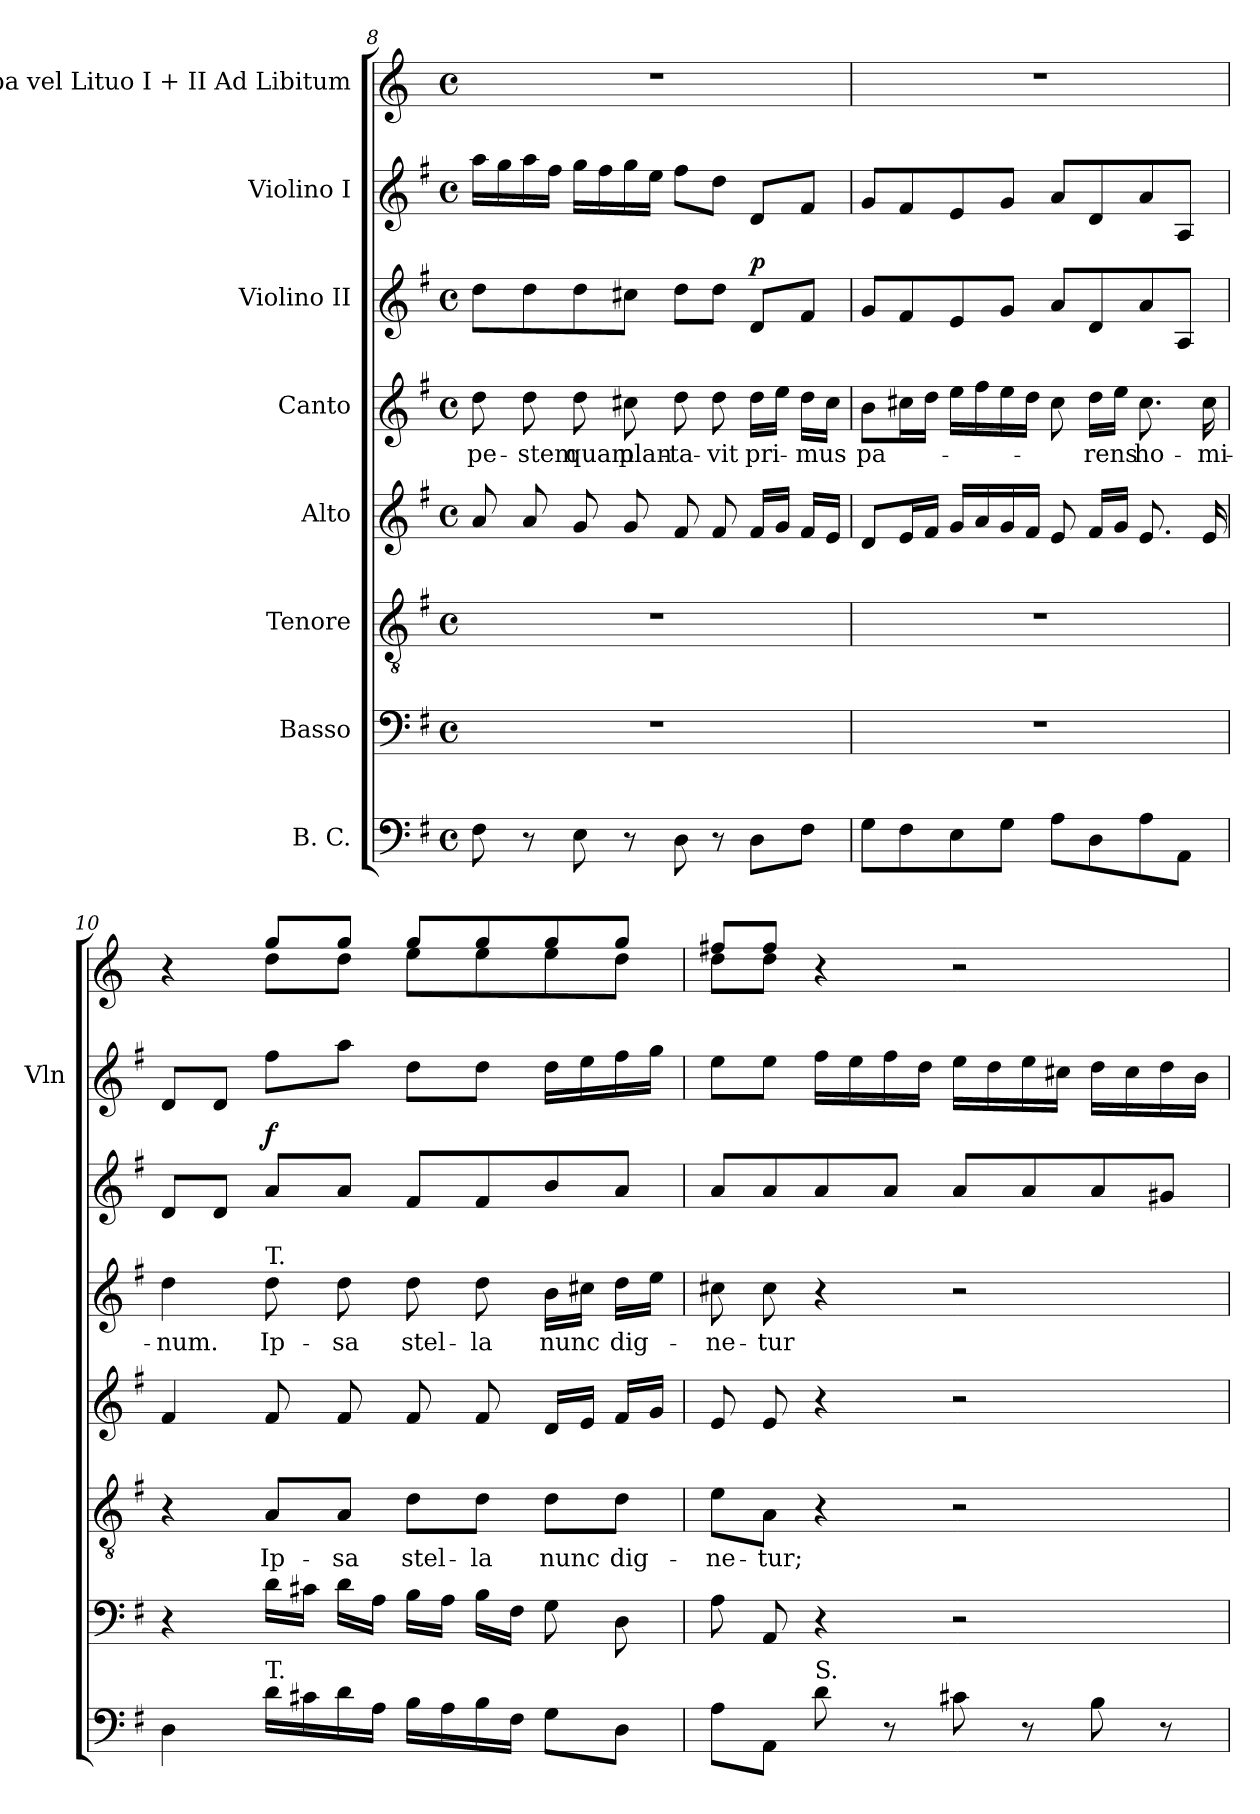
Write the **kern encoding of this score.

**kern	**kern	**kern	**text	**kern	**kern	**text	**kern	**dynam	**kern	**kern
*part8	*part7	*part6	*part6	*part5	*part4	*part4	*part3	*part3	*part2	*part1
*staff8	*staff7	*staff6	*staff6	*staff5	*staff4	*staff4	*staff3	*staff3	*staff2	*staff1
*I"B. C.	*I"Basso	*I"Tenore	*	*I"Alto	*I"Canto	*	*I"Violino II	*	*I"Violino I	*I"Tuba vel Lituo I + II Ad Libitum
*	*	*	*	*	*	*	*	*	*I'Vln	*
!!LO:LB:g=z
*clefF4	*clefF4	*clefGv2	*	*clefG2	*clefG2	*	*clefG2	*	*clefG2	*clefG2
*	*	*	*	*	*	*	*	*	*	*ITrd3c5
*k[f#]	*k[f#]	*k[f#]	*	*k[f#]	*k[f#]	*	*k[f#]	*	*k[f#]	*k[f#]
*M4/4	*M4/4	*M4/4	*	*M4/4	*M4/4	*	*M4/4	*	*M4/4	*M4/4
*met(c)	*met(c)	*met(c)	*	*met(c)	*met(c)	*	*met(c)	*	*met(c)	*met(c)
=8	=8	=8	=8	=8	=8	=8	=8	=8	=8	=8
!	!	!	!	!	!	!LO:LY:b	!	!	!	!
8F#\	1r	1r	.	8a/	8dd\	pe-	8dd\L	.	16aa\LL	1r
.	.	.	.	.	.	.	.	.	16gg\	.
!	!	!	!	!	!	!LO:LY:b	!	!	!	!
8r	.	.	.	8a/	8dd\	-stem	8dd\	.	16aa\	.
.	.	.	.	.	.	.	.	.	16ff#\JJ	.
!	!	!	!	!	!	!LO:LY:b	!	!	!	!
8E\	.	.	.	8g/	8dd\	quam	8dd\	.	16gg\LL	.
.	.	.	.	.	.	.	.	.	16ff#\	.
!	!	!	!	!	!	!LO:LY:b	!	!	!	!
8r	.	.	.	8g/	8cc#X\	plan-	8cc#X\J	.	16gg\	.
.	.	.	.	.	.	.	.	.	16ee\JJ	.
!	!	!	!	!	!	!LO:LY:b	!	!	!	!
8D\	.	.	.	8f#/	8dd\	-ta-	8dd\L	.	8ff#\L	.
!	!	!	!	!	!	!LO:LY:b	!	!	!	!
8r	.	.	.	8f#/	8dd\	-vit	8dd\J	.	8dd\J	.
!	!	!	!	!	!	!LO:LY:b	!	!LO:DY:a	!	!
8D\L	.	.	.	16f#/LL	16dd\LL	pri-	8d/L	p	8d/L	.
.	.	.	.	16g/JJ	16ee\JJ	.	.	.	.	.
!	!	!	!	!	!	!LO:LY:b	!	!	!	!
8F#\J	.	.	.	16f#/LL	16dd\LL	-mus	8f#/J	.	8f#/J	.
.	.	.	.	16e/JJ	16cc#\JJ	.	.	.	.	.
=9	=9	=9	=9	=9	=9	=9	=9	=9	=9	=9
!	!	!	!	!	!	!LO:LY:b	!	!	!	!
8G\L	1r	1r	.	8d/L	8b\L	pa-	8g/L	.	8g/L	1r
8F#\	.	.	.	16e/L	16cc#X\L	.	8f#/	.	8f#/	.
.	.	.	.	16f#/JJ	16dd\JJ	.	.	.	.	.
8E\	.	.	.	16g/LL	16ee\LL	.	8e/	.	8e/	.
.	.	.	.	16a/	16ff#\	.	.	.	.	.
8G\J	.	.	.	16g/	16ee\	.	8g/J	.	8g/J	.
.	.	.	.	16f#/JJ	16dd\JJ	.	.	.	.	.
8A\L	.	.	.	8e/	8cc#\	.	8a/L	.	8a/L	.
!	!	!	!	!	!	!LO:LY:b	!	!	!	!
8D\	.	.	.	16f#/LL	16dd\LL	-rens	8d/	.	8d/	.
.	.	.	.	16g/JJ	16ee\JJ	.	.	.	.	.
!	!	!	!	!	!	!LO:LY:b	!	!	!	!
8A\	.	.	.	8.e/	8.cc#\	ho-	8a/	.	8a/	.
8AA\J	.	.	.	.	.	.	8A/J	.	8A/J	.
!	!	!	!	!	!	!LO:LY:b	!	!	!	!
.	.	.	.	16e/	16cc#\	-mi-	.	.	.	.
!!LO:PB:g=z
=10	=10	=10	=10	=10	=10	=10	=10	=10	=10	=10
!	!	!	!	!	!	!LO:LY:b	!	!	!	!
*	*	*	*	*	*	*	*	*	*	*^
4D\	4r	4r	.	4f#/	4dd\	-num.	8d/L	.	8d/L	4r	4ryy
.	.	.	.	.	.	.	8d/J	.	8d/J	.	.
!	!	!	!	!	!LO:TX:a:t=T.	!	!	!	!	!	!
!LO:TX:a:t=T.	!	!	!	!	!	!	!	!	!	!	!
!	!	!	!LO:LY:b	!	!	!LO:LY:b	!	!LO:DY:a	!	!	!
16d\LL	16d\LL	8A/L	Ip-	8f#/	8dd\	Ip-	8a/L	f	8ff#\L	8dd/L	8a\L
16c#X\	16c#X\JJ	.	.	.	.	.	.	.	.	.	.
!	!	!	!LO:LY:b	!	!	!LO:LY:b	!	!	!	!	!
16d\	16d\LL	8A/J	-sa	8f#/	8dd\	-sa	8a/J	.	8aa\J	8dd/J	8a\J
16A\JJ	16A\JJ	.	.	.	.	.	.	.	.	.	.
!	!	!	!LO:LY:b	!	!	!LO:LY:b	!	!	!	!	!
16B\LL	16B\LL	8d\L	stel-	8f#/	8dd\	stel-	8f#/L	.	8dd\L	8dd/L	8b\L
16A\	16A\JJ	.	.	.	.	.	.	.	.	.	.
!	!	!	!LO:LY:b	!	!	!LO:LY:b	!	!	!	!	!
16B\	16B\LL	8d\J	-la	8f#/	8dd\	-la	8f#/	.	8dd\J	8dd/	8b\
16F#\JJ	16F#\JJ	.	.	.	.	.	.	.	.	.	.
!	!	!	!LO:LY:b	!	!	!LO:LY:b	!	!	!	!	!
8G\L	8G\	8d\L	nunc	16d/LL	16b\LL	nunc	8b/	.	16dd\LL	8dd/	8b\
.	.	.	.	16e/JJ	16cc#X\JJ	.	.	.	16ee\	.	.
!	!	!	!LO:LY:b	!	!	!LO:LY:b	!	!	!	!	!
8D\J	8D\	8d\J	dig-	16f#/LL	16dd\LL	dig-	8a/J	.	16ff#\	8dd/J	8a\J
.	.	.	.	16g/JJ	16ee\JJ	.	.	.	16gg\JJ	.	.
=11	=11	=11	=11	=11	=11	=11	=11	=11	=11	=11	=11
!	!	!	!LO:LY:b	!	!	!LO:LY:b	!	!	!	!	!
8A\L	8A\	8e\L	-ne-	8e/	8cc#X\	-ne-	8a/L	.	8ee\L	8cc#X/L	8a\L
!	!	!	!LO:LY:b	!	!	!LO:LY:b	!	!	!	!	!
8AA\J	8AA/	8A\J	-tur;	8e/	8cc#\	-tur	8a/	.	8ee\J	8cc#/J	8a\J
!LO:TX:a:t=S.	!	!	!	!	!	!	!	!	!	!	!
8d\	4r	4r	.	4r	4r	.	8a/	.	16ff#\LL	4r	4ryy
.	.	.	.	.	.	.	.	.	16ee\	.	.
8r	.	.	.	.	.	.	8a/J	.	16ff#\	.	.
.	.	.	.	.	.	.	.	.	16dd\JJ	.	.
8c#X\	2r	2r	.	2r	2r	.	8a/L	.	16ee\LL	2r	2ryy
.	.	.	.	.	.	.	.	.	16dd\	.	.
8r	.	.	.	.	.	.	8a/	.	16ee\	.	.
.	.	.	.	.	.	.	.	.	16cc#X\JJ	.	.
8B\	.	.	.	.	.	.	8a/	.	16dd\LL	.	.
.	.	.	.	.	.	.	.	.	16cc#\	.	.
8r	.	.	.	.	.	.	8g#X/J	.	16dd\	.	.
.	.	.	.	.	.	.	.	.	16b\JJ	.	.
*	*	*	*	*	*	*	*	*	*	*v	*v
=	=	=	=	=	=	=	=	=	=	=
*-	*-	*-	*-	*-	*-	*-	*-	*-	*-	*-
